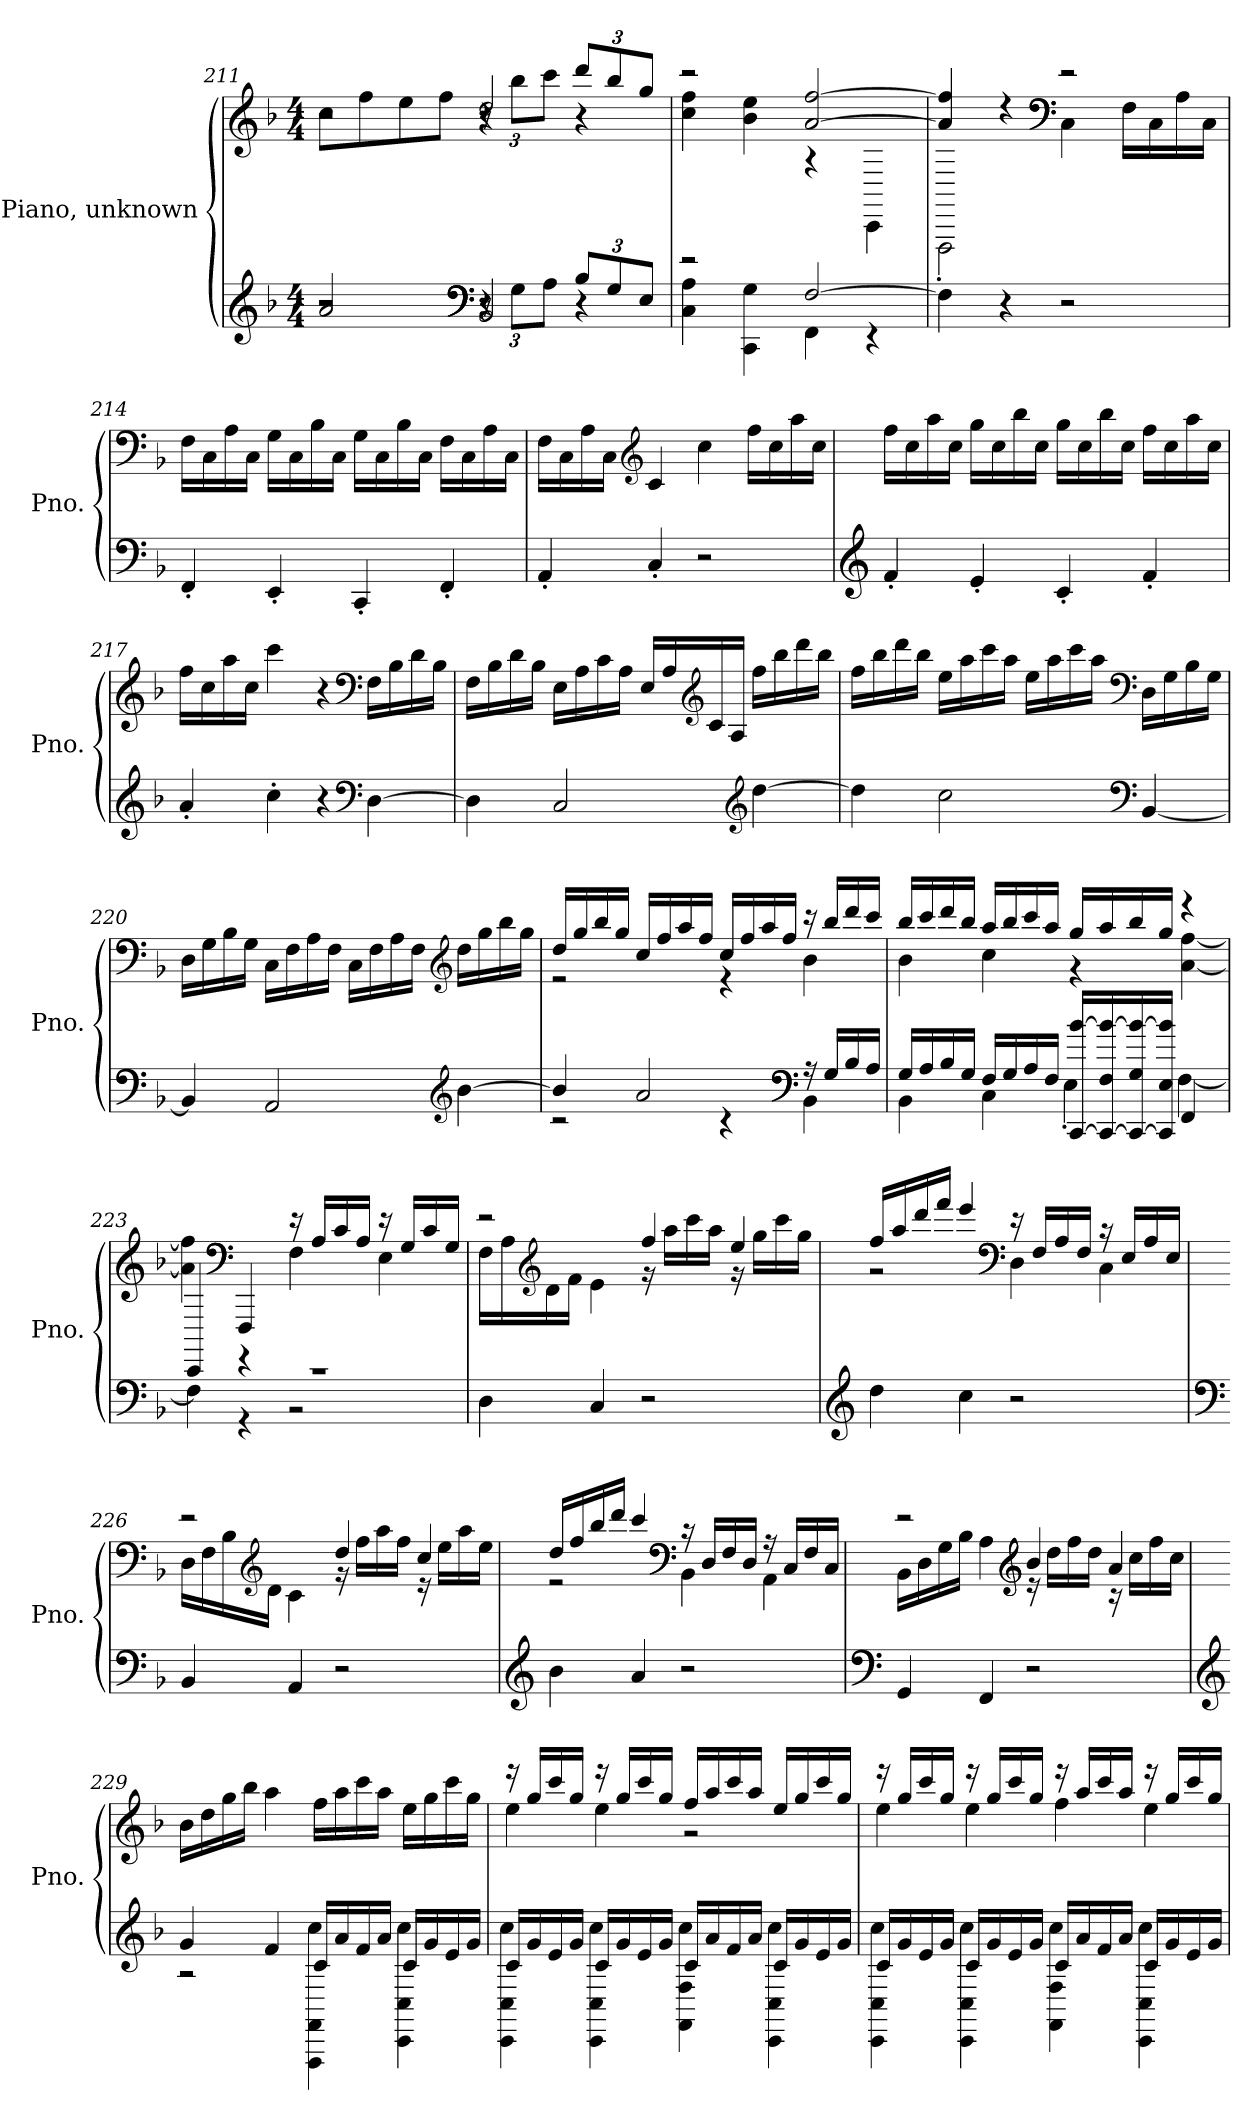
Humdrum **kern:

**kern	**kern
*part1	*part1
*staff2	*staff1
*I"Piano, unknown	*
*I'Pno.	*
*clefG2	*clefG2
*k[b-]	*k[b-]
*M4/4	*M4/4
=211	=211
*^	*^
*	*^	*	*^
2a/	2r	2r	2r	8cc\L	2r
.	.	.	.	8ff\	.
.	.	.	.	8ee\	.
.	.	.	.	8ff\J	.
*clefF4	*	*	*	*	*
4r	12r	2BB-/	4r	12r	2dd/
.	12G\L	.	.	12bb-\L	.
.	12A\J	.	.	12ccc\J	.
*Xbrackettup	*	*	*Xbrackettup	*	*
12B-/L	4r	.	12ddd/L	4r	.
12G/	.	.	12bb-/	.	.
12E/J	.	.	12gg/J	.	.
*	*v	*v	*	*	*
*	*	*	*v	*v
=212	=212	=212	=212
2r	4C\ 4A\	2r	4cc\ 4ff\
.	4CC\ 4G\	.	4b-\ 4ee\
[2F/	4FF\	[2a/ [2ff/	4r
.	4r	.	4CC\
*v	*v	*	*
=213	=213	=213
4F\]	4a/] 4ff/]	2FFF'\
4r	4r	.
*	*clefF4	*
2r	2r	4C\
.	.	16F\LL
.	.	16C\
.	.	16A\
.	.	16C\JJ
*	*v	*v
!!LO:LB:g=z
=214	=214
4FF'/	16F\LL
.	16C\
.	16A\
.	16C\JJ
4EE'/	16G\LL
.	16C\
.	16B-\
.	16C\JJ
4CC'/	16G\LL
.	16C\
.	16B-\
.	16C\JJ
4FF'/	16F\LL
.	16C\
.	16A\
.	16C\JJ
=215	=215
4AA'/	16F\LL
.	16C\
.	16A\
.	16C\JJ
*	*clefG2
4C'/	4c/
2r	4cc\
.	16ff\LL
.	16cc\
.	16aa\
.	16cc\JJ
=216	=216
*clefG2	*
4f'/	16ff\LL
.	16cc\
.	16aa\
.	16cc\JJ
4e'/	16gg\LL
.	16cc\
.	16bb-\
.	16cc\JJ
4c'/	16gg\LL
.	16cc\
.	16bb-\
.	16cc\JJ
4f'/	16ff\LL
.	16cc\
.	16aa\
.	16cc\JJ
!!LO:LB:g=z
=217	=217
4a'/	16ff\LL
.	16cc\
.	16aa\
.	16cc\JJ
4cc'\	4ccc\
4r	4r
*clefF4	*clefF4
[4D\	16F\LL
.	16B-\
.	16d\
.	16B-\JJ
=218	=218
4D\]	16F\LL
.	16B-\
.	16d\
.	16B-\JJ
2C/	16E\LL
.	16A\
.	16c\
.	16A\JJ
.	16E/LL
.	16A/
*	*clefG2
.	16c/
.	16A/JJ
*clefG2	*
[4dd\	16ff\LL
.	16bb-\
.	16ddd\
.	16bb-\JJ
!!LO:PB:g=z
=219	=219
4dd\]	16ff\LL
.	16bb-\
.	16ddd\
.	16bb-\JJ
2cc\	16ee\LL
.	16aa\
.	16ccc\
.	16aa\JJ
.	16ee\LL
.	16aa\
.	16ccc\
.	16aa\JJ
*clefF4	*clefF4
[4BB-/	16D\LL
.	16G\
.	16B-\
.	16G\JJ
=220	=220
4BB-/]	16D\LL
.	16G\
.	16B-\
.	16G\JJ
2AA/	16C\LL
.	16F\
.	16A\
.	16F\JJ
.	16C\LL
.	16F\
.	16A\
.	16F\JJ
*clefG2	*clefG2
[4b-\	16dd\LL
.	16gg\
.	16bb-\
.	16gg\JJ
!!LO:LB:g=z
=221	=221
*^	*^
4b-/]	2r	16dd/LL	2r
.	.	16gg/	.
.	.	16bb-/	.
.	.	16gg/JJ	.
2a/	.	16cc/LL	.
.	.	16ff/	.
.	.	16aa/	.
.	.	16ff/JJ	.
.	4r	16cc/LL	4r
.	.	16ff/	.
.	.	16aa/	.
.	.	16ff/JJ	.
*clefF4	*	*	*
16r	4BB-\	16r	4b-\
16G/LL	.	16bb-/LL	.
16B-/	.	16ddd/	.
16A/JJ	.	16ccc/JJ	.
=222	=222	=222	=222
16G/LL	4BB-\	16bb-/LL	4b-\
16A/	.	16ccc/	.
16B-/	.	16ddd/	.
16G/JJ	.	16bb-/JJ	.
16F/LL	4C\	16aa/LL	4cc\
16G/	.	16bb-/	.
16A/	.	16ccc/	.
16F/JJ	.	16aa/JJ	.
[16CC/ [16b-/LL	4E'\	16gg/LL	4r
16CC/_ 16F/ 16b-/_	.	16aa/	.
16CC/_ 16G/ 16b-/_	.	16bb-/	.
16CC/] 16E/ 16b-/]JJ	.	16gg/JJ	.
4FF/	[4F\	4r	[4a\ [4ff\
!!LO:LB:g=z	!!
=223	=223	=223	=223
1r	4F\]	4CC/	4a\] 4ff\]
*	*	*clefF4	*
.	4r	4FFF/	4r
.	2r	16r	4F\
.	.	16A/LL	.
.	.	16c/	.
.	.	16A/JJ	.
.	.	16r	4E\
.	.	16G/LL	.
.	.	16c/	.
.	.	16G/JJ	.
*v	*v	*	*
=224	=224	=224
4D\	2r	16F\LL
.	.	16A\
*	*clefG2	*
.	.	16d\
.	.	16f\JJ
4C/	.	4e\
2r	4ff/	16r
.	.	16aa\LL
.	.	16ccc\
.	.	16aa\JJ
.	4ee/	16r
.	.	16gg\LL
.	.	16ccc\
.	.	16gg\JJ
!!LO:LB:g=z	!!
=225	=225	=225
*clefG2	*	*
4dd\	16ff/LL	2r
.	16aa/	.
.	16ddd/	.
.	16fff/JJ	.
4cc\	4eee/	.
*	*clefF4	*
2r	16r	4D\
.	16F/LL	.
.	16A/	.
.	16F/JJ	.
.	16r	4C\
.	16E/LL	.
.	16A/	.
.	16E/JJ	.
=226	=226	=226
*clefF4	*	*
4BB-/	2r	16D\LL
.	.	16F\
.	.	16B-\
*	*clefG2	*
.	.	16d\JJ
4AA/	.	4c\
2r	4dd/	16r
.	.	16ff\LL
.	.	16aa\
.	.	16ff\JJ
.	4cc/	16r
.	.	16ee\LL
.	.	16aa\
.	.	16ee\JJ
!!LO:LB:g=z	!!
=227	=227	=227
*clefG2	*	*
4b-\	16dd/LL	2r
.	16ff/	.
.	16bb-/	.
.	16ddd/JJ	.
4a/	4ccc/	.
*	*clefF4	*
2r	16r	4BB-\
.	16D/LL	.
.	16F/	.
.	16D/JJ	.
.	16r	4AA\
.	16C/LL	.
.	16F/	.
.	16C/JJ	.
=228	=228	=228
*clefF4	*	*
4GG/	2r	16BB-\LL
.	.	16D\
.	.	16G\
.	.	16B-\JJ
4FF/	.	4A\
*	*clefG2	*
2r	4b-/	16r
.	.	16dd\LL
.	.	16ff\
.	.	16dd\JJ
.	4a/	16r
.	.	16cc\LL
.	.	16ff\
.	.	16cc\JJ
*	*v	*v
!!LO:LB:g=z
=229	=229
*clefG2	*
*^	*
4g/	2r	16b-\LL
.	.	16dd\
.	.	16gg\
.	.	16bb-\JJ
4f/	.	4aa\
16c/LL	4FFF\ 4FF\ 4cc\	16ff\LL
16a/	.	16aa\
16f/	.	16ccc\
16a/JJ	.	16aa\JJ
16c/LL	4CC\ 4C\ 4cc\	16ee\LL
16g/	.	16gg\
16e/	.	16ccc\
16g/JJ	.	16gg\JJ
=230	=230	=230
*	*	*^
16c/LL	4CC\ 4C\ 4cc\	16r	4ee\
16g/	.	16gg/LL	.
16e/	.	16ccc/	.
16g/JJ	.	16gg/JJ	.
16c/LL	4CC\ 4C\ 4cc\	16r	4ee\
16g/	.	16gg/LL	.
16e/	.	16ccc/	.
16g/JJ	.	16gg/JJ	.
16c/LL	4FF\ 4F\ 4cc\	16ff/LL	2r
16a/	.	16aa/	.
16f/	.	16ccc/	.
16a/JJ	.	16aa/JJ	.
16c/LL	4CC\ 4C\ 4cc\	16ee/LL	.
16g/	.	16gg/	.
16e/	.	16ccc/	.
16g/JJ	.	16gg/JJ	.
!!LO:PB:g=z	!!
=231	=231	=231	=231
16c/LL	4CC\ 4C\ 4cc\	16r	4ee\
16g/	.	16gg/LL	.
16e/	.	16ccc/	.
16g/JJ	.	16gg/JJ	.
16c/LL	4CC\ 4C\ 4cc\	16r	4ee\
16g/	.	16gg/LL	.
16e/	.	16ccc/	.
16g/JJ	.	16gg/JJ	.
16c/LL	4FF\ 4F\ 4cc\	16r	4ff\
16a/	.	16aa/LL	.
16f/	.	16ccc/	.
16a/JJ	.	16aa/JJ	.
16c/LL	4CC\ 4C\ 4cc\	16r	4ee\
16g/	.	16gg/LL	.
16e/	.	16ccc/	.
16g/JJ	.	16gg/JJ	.
*v	*v	*	*
*	*v	*v
=	=
*-	*-
